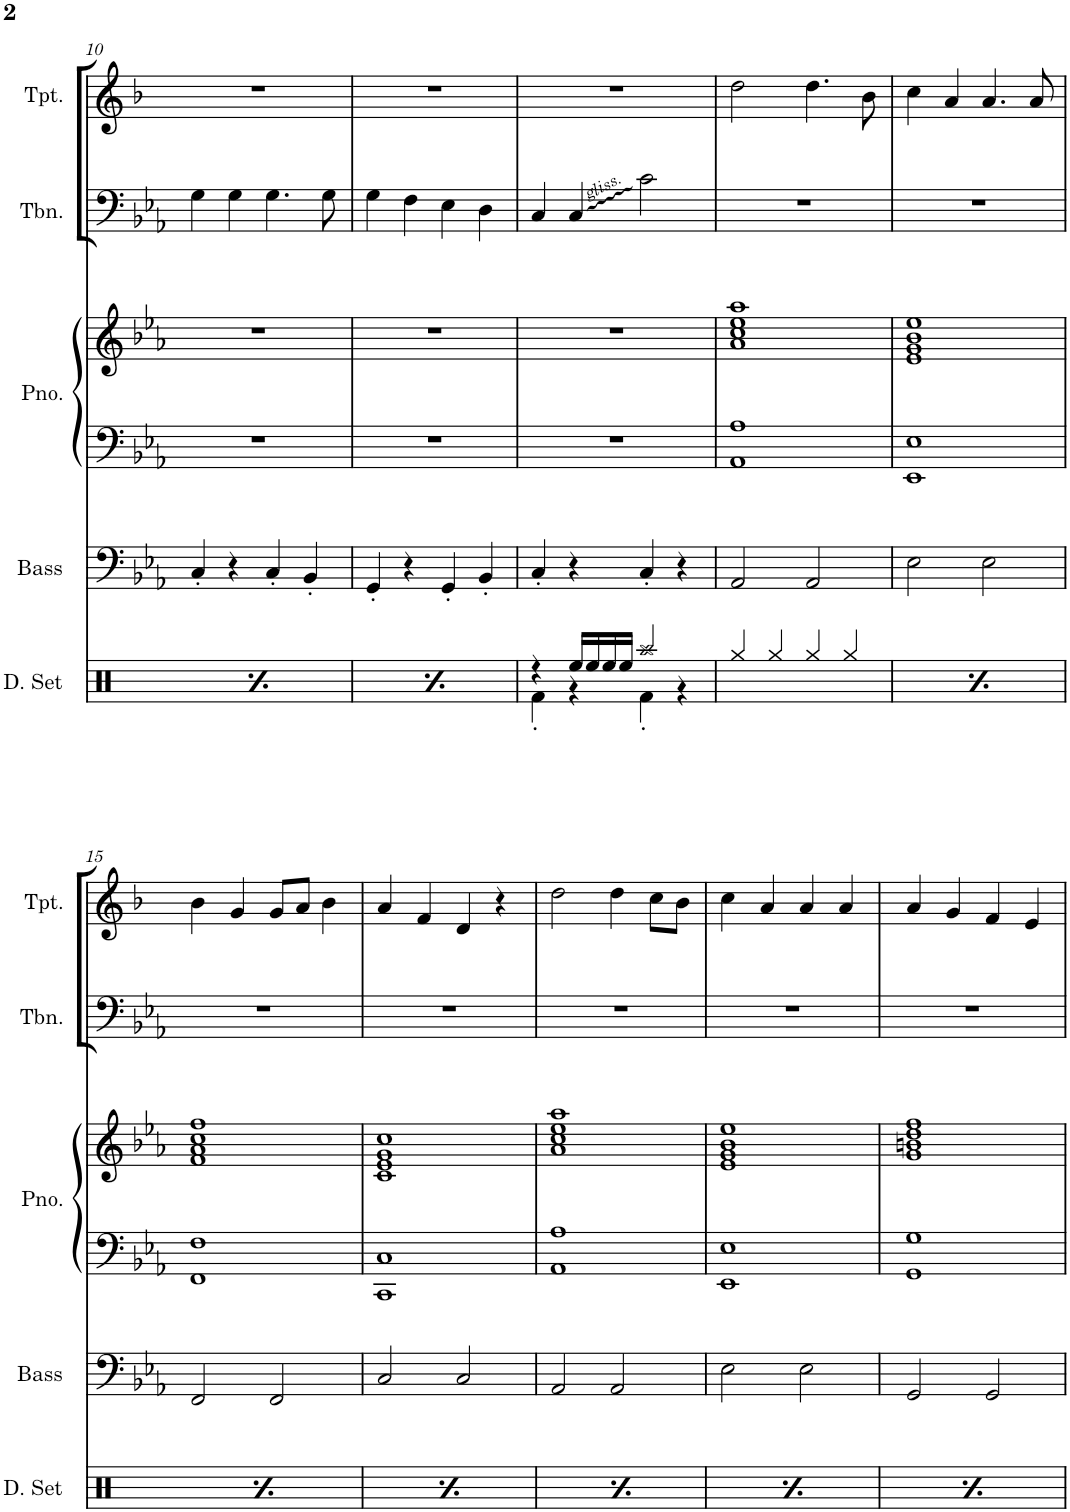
**kern	**kern	**kern	**kern	**kern	**kern
*part5	*part4	*part3	*part3	*part2	*part1
*staff6	*staff5	*staff4	*staff3	*staff2	*staff1
*I"Drumset	*I"Acoustic Bass	*I"Piano	*	*I"Trombone	*I"Trumpet
*I'D. Set	*I'Bass	*I'Pno.	*	*I'Tbn.	*I'Tpt.
!!LO:PB:g=z
*clefX	*clefF4	*clefF4	*clefG2	*clefF4	*clefG2
*	*Trd7c12	*	*	*	*Trd1c2
*k[]	*k[b-e-a-]	*k[b-e-a-]	*k[b-e-a-]	*k[b-e-a-]	*k[b-]
*M4/4	*M4/4	*M4/4	*M4/4	*M4/4	*M4/4
=10	=10	=10	=10	=10	=10
*^	*	*	*	*	*
1r	4Rf'\	4C'/	1r	1r	4G\	1r
.	4r	4r	.	.	4G\	.
.	4Rf'\	4C'/	.	.	4.G\	.
.	4r	4BB-'/	.	.	.	.
.	.	.	.	.	8G\	.
=11	=11	=11	=11	=11	=11	=11
1r	4Rf'\	4GG'/	1r	1r	4G\	1r
.	4r	4r	.	.	4F\	.
.	4Rf'\	4GG'/	.	.	4E-\	.
.	4r	4BB-'/	.	.	4D\	.
=12	=12	=12	=12	=12	=12	=12
4r	4Rf'\	4C'/	1r	1r	4C/	1r
16Ree/LL	4r	4r	.	.	4C/	.
16Ree/	.	.	.	.	.	.
16Ree/	.	.	.	.	.	.
16Ree/JJ	.	.	.	.	.	.
2Raa/	4Rf'\	4C'/	.	.	2c\	.
.	4r	4r	.	.	.	.
*v	*v	*	*	*	*	*
=13	=13	=13	=13	=13	=13
4Rgg/	2AA-/	1AA- 1A-	1a- 1cc 1ee- 1aa-	1r	2dd\
4Rgg/	.	.	.	.	.
4Rgg/	2AA-/	.	.	.	4.dd\
4Rgg/	.	.	.	.	.
.	.	.	.	.	8b-\
=14	=14	=14	=14	=14	=14
4Rgg/	2E-\	1EE- 1E-	1e- 1g 1b- 1ee-	1r	4cc\
4Rgg/	.	.	.	.	4a/
4Rgg/	2E-\	.	.	.	4.a/
4Rgg/	.	.	.	.	.
.	.	.	.	.	8a/
!!LO:LB:g=z
=15	=15	=15	=15	=15	=15
4Rgg/	2FF/	1FF 1F	1f 1a- 1cc 1ff	1r	4b-\
4Rgg/	.	.	.	.	4g/
4Rgg/	2FF/	.	.	.	8g/L
.	.	.	.	.	8a/J
4Rgg/	.	.	.	.	4b-\
=16	=16	=16	=16	=16	=16
4Rgg/	2C/	1CC 1C	1c 1e- 1g 1cc	1r	4a/
4Rgg/	.	.	.	.	4f/
4Rgg/	2C/	.	.	.	4d/
4Rgg/	.	.	.	.	4r
=17	=17	=17	=17	=17	=17
4Rgg/	2AA-/	1AA- 1A-	1a- 1cc 1ee- 1aa-	1r	2dd\
4Rgg/	.	.	.	.	.
4Rgg/	2AA-/	.	.	.	4dd\
4Rgg/	.	.	.	.	8cc\L
.	.	.	.	.	8b-\J
=18	=18	=18	=18	=18	=18
4Rgg/	2E-\	1EE- 1E-	1e- 1g 1b- 1ee-	1r	4cc\
4Rgg/	.	.	.	.	4a/
4Rgg/	2E-\	.	.	.	4a/
4Rgg/	.	.	.	.	4a/
=19	=19	=19	=19	=19	=19
4Rgg/	2GG/	1GG 1G	1g 1bn 1dd 1ff	1r	4a/
4Rgg/	.	.	.	.	4g/
4Rgg/	2GG/	.	.	.	4f/
4Rgg/	.	.	.	.	4e/
=	=	=	=	=	=
*-	*-	*-	*-	*-	*-
